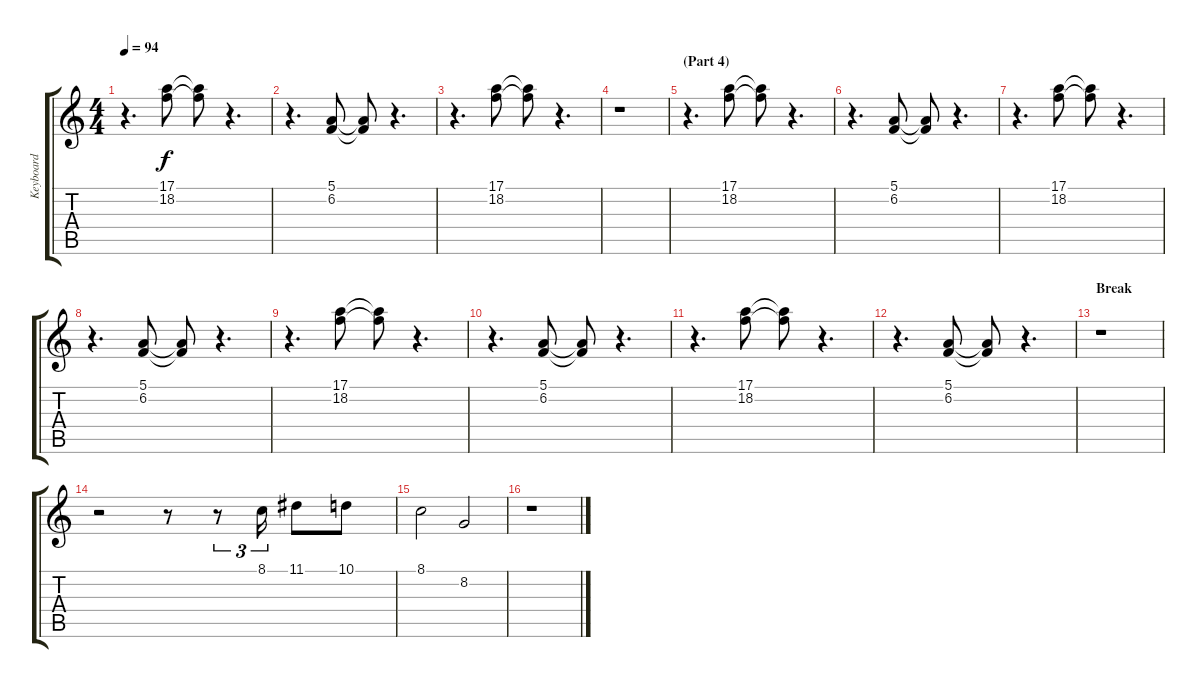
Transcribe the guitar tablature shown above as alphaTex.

\track ("Keyboard" "Keyboard") {instrument brightacousticpiano}
\staff {score tabs}
\tuning (E4 B3 G3 D3 A2 E2) {hide}
\ts (4 4)
\tempo 94
\clef g2
\ks c
r.4{d dy f} (17.1 18.2).8 (17.1{t} 18.2{t}).8 r.4{d} |
r.4{d} (5.1 6.2).8 (5.1{t} 6.2{t}).8 r.4{d} |
r.4{d} (17.1 18.2).8 (17.1{t} 18.2{t}).8 r.4{d} |
r.1 |
\section ("" "(Part 4)")
r.4{d} (17.1 18.2).8 (17.1{t} 18.2{t}).8 r.4{d} |
r.4{d} (5.1 6.2).8 (5.1{t} 6.2{t}).8 r.4{d} |
r.4{d} (17.1 18.2).8 (17.1{t} 18.2{t}).8 r.4{d} |
r.4{d} (5.1 6.2).8 (5.1{t} 6.2{t}).8 r.4{d} |
r.4{d} (17.1 18.2).8 (17.1{t} 18.2{t}).8 r.4{d} |
r.4{d} (5.1 6.2).8 (5.1{t} 6.2{t}).8 r.4{d} |
r.4{d} (17.1 18.2).8 (17.1{t} 18.2{t}).8 r.4{d} |
r.4{d} (5.1 6.2).8 (5.1{t} 6.2{t}).8 r.4{d} |
\section ("" "Break")
r.1 |
r.2 r.8 r.8{tu (3 2)} 8.1.16{tu (3 2)} 11.1.8 10.1.8 |
8.1.2 8.2.2 |
r.1
